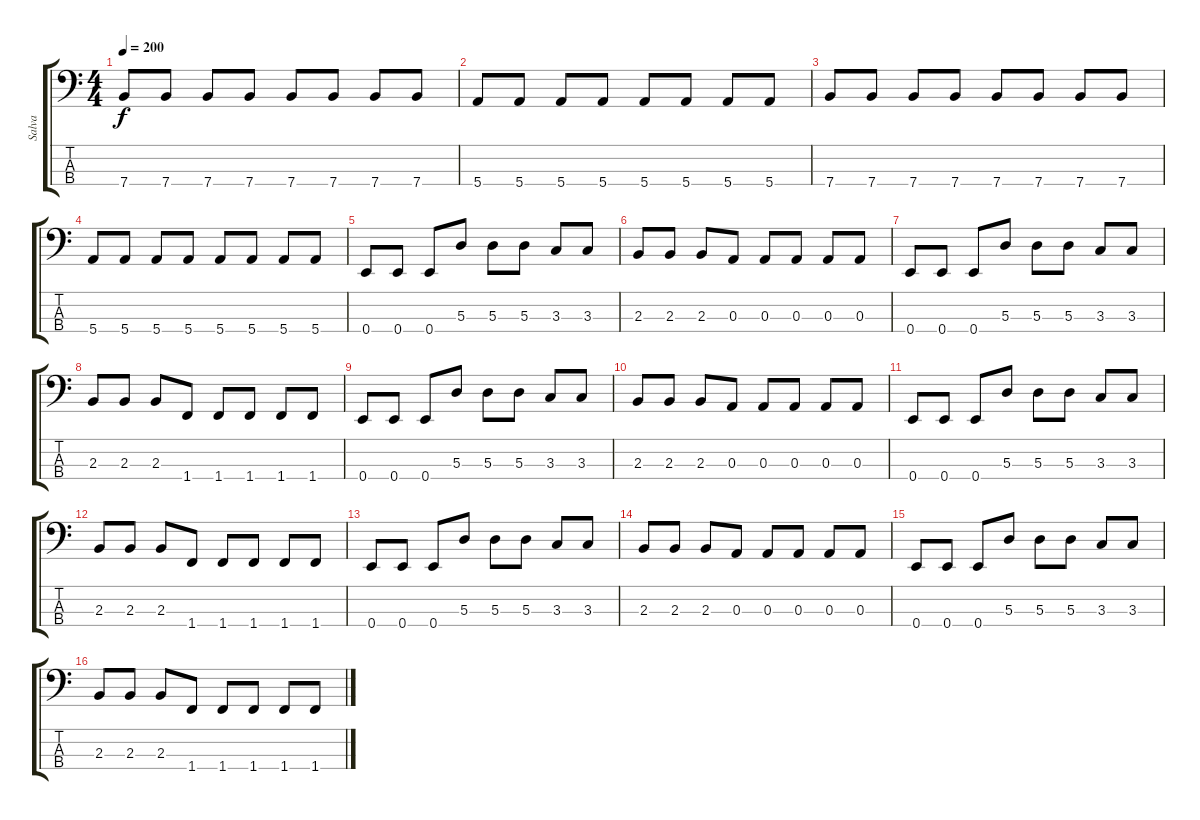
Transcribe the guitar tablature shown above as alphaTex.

\track ("Salva" "Salva") {instrument electricbassfinger}
\staff {score tabs}
\tuning (G2 D2 A1 E1) {hide}
\ts (4 4)
\tempo 200
\clef f4
\ks c
7.4.8{dy f} 7.4.8 7.4.8 7.4.8 7.4.8 7.4.8 7.4.8 7.4.8 |
5.4.8 5.4.8 5.4.8 5.4.8 5.4.8 5.4.8 5.4.8 5.4.8 |
7.4.8 7.4.8 7.4.8 7.4.8 7.4.8 7.4.8 7.4.8 7.4.8 |
5.4.8 5.4.8 5.4.8 5.4.8 5.4.8 5.4.8 5.4.8 5.4.8 |
0.4.8 0.4.8 0.4.8 5.3.8 5.3.8 5.3.8 3.3.8 3.3.8 |
2.3.8 2.3.8 2.3.8 0.3.8 0.3.8 0.3.8 0.3.8 0.3.8 |
0.4.8 0.4.8 0.4.8 5.3.8 5.3.8 5.3.8 3.3.8 3.3.8 |
2.3.8 2.3.8 2.3.8 1.4.8 1.4.8 1.4.8 1.4.8 1.4.8 |
0.4.8 0.4.8 0.4.8 5.3.8 5.3.8 5.3.8 3.3.8 3.3.8 |
2.3.8 2.3.8 2.3.8 0.3.8 0.3.8 0.3.8 0.3.8 0.3.8 |
0.4.8 0.4.8 0.4.8 5.3.8 5.3.8 5.3.8 3.3.8 3.3.8 |
2.3.8 2.3.8 2.3.8 1.4.8 1.4.8 1.4.8 1.4.8 1.4.8 |
0.4.8 0.4.8 0.4.8 5.3.8 5.3.8 5.3.8 3.3.8 3.3.8 |
2.3.8 2.3.8 2.3.8 0.3.8 0.3.8 0.3.8 0.3.8 0.3.8 |
0.4.8 0.4.8 0.4.8 5.3.8 5.3.8 5.3.8 3.3.8 3.3.8 |
2.3.8 2.3.8 2.3.8 1.4.8 1.4.8 1.4.8 1.4.8 1.4.8
